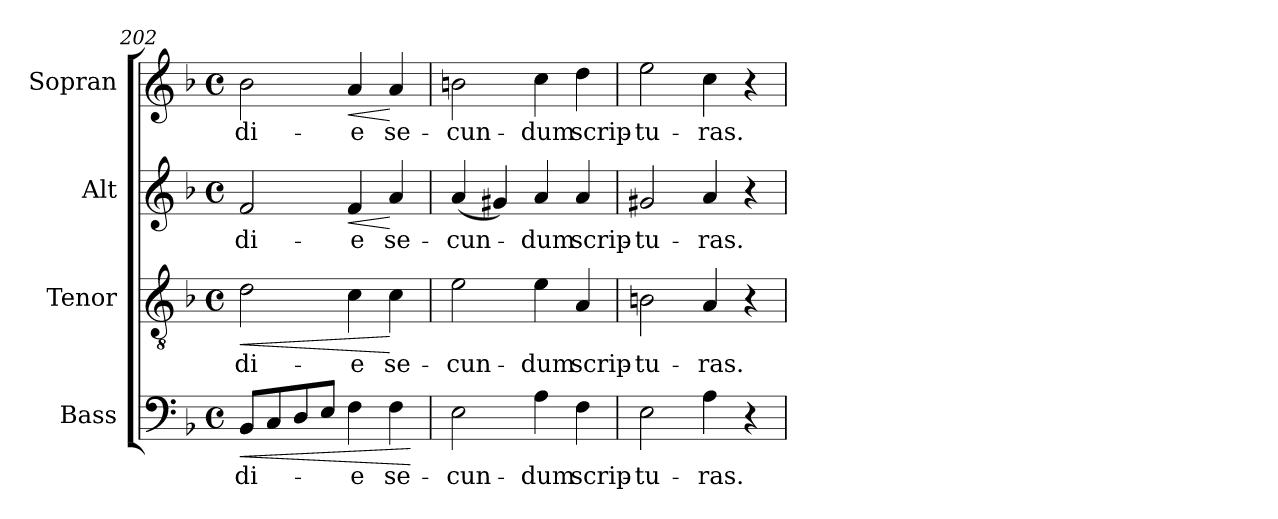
**kern	**text	**dynam	**kern	**text	**dynam	**kern	**text	**dynam	**kern	**text	**dynam
*part4	*part4	*part4	*part3	*part3	*part3	*part2	*part2	*part2	*part1	*part1	*part1
*staff4	*staff4	*staff4	*staff3	*staff3	*staff3	*staff2	*staff2	*staff2	*staff1	*staff1	*staff1
*I"Bass	*	*	*I"Tenor	*	*	*I"Alt	*	*	*I"Sopran	*	*
*I'B.	*	*	*I'T.	*	*	*I'A.	*	*	*I'S.	*	*
*clefF4	*	*	*clefGv2	*	*	*clefG2	*	*	*clefG2	*	*
*k[b-]	*	*	*k[b-]	*	*	*k[b-]	*	*	*k[b-]	*	*
*F:	*	*	*F:	*	*	*F:	*	*	*F:	*	*
*M4/4	*	*	*M4/4	*	*	*M4/4	*	*	*M4/4	*	*
*met(c)	*	*	*met(c)	*	*	*met(c)	*	*	*met(c)	*	*
=202	=202	=202	=202	=202	=202	=202	=202	=202	=202	=202	=202
!	!LO:LY:b	!LO:HP:b	!	!LO:LY:b	!LO:HP:b	!	!LO:LY:b	!	!	!LO:LY:b	!
8BB-/L	di-	<	2d\	di-	<	2f/	di-	.	2b-\	di-	.
8C/	.	.	.	.	.	.	.	.	.	.	.
8D/	.	.	.	.	.	.	.	.	.	.	.
8E/J	.	.	.	.	.	.	.	.	.	.	.
!	!LO:LY:b	!	!	!LO:LY:b	!	!	!LO:LY:b	!LO:HP:b	!	!LO:LY:b	!LO:HP:b
4F\	-e	.	4c\	-e	.	4f/	-e	<	4a/	-e	<
!	!LO:LY:b	!	!	!LO:LY:b	!	!	!LO:LY:b	!	!	!LO:LY:b	!
4F\	se-	.	4c\	se-	[	4a/	se-	[	4a/	se-	[
.	.	[	.	.	.	.	.	.	.	.	.
=203	=203	=203	=203	=203	=203	=203	=203	=203	=203	=203	=203
!	!LO:LY:b	!	!	!LO:LY:b	!	!	!LO:LY:b	!	!	!LO:LY:b	!
2E\	-cun-	.	2e\	-cun-	.	(<4a/	-cun-	.	2bn\	-cun-	.
.	.	.	.	.	.	4g#X/)	.	.	.	.	.
!	!LO:LY:b	!	!	!LO:LY:b	!	!	!LO:LY:b	!	!	!LO:LY:b	!
4A\	-dum	.	4e\	-dum	.	4a/	-dum	.	4cc\	-dum	.
!	!LO:LY:b	!	!	!LO:LY:b	!	!	!LO:LY:b	!	!	!LO:LY:b	!
4F\	scrip-	.	4A/	scrip-	.	4a/	scrip-	.	4dd\	scrip-	.
!!LO:LB:g=z
=204	=204	=204	=204	=204	=204	=204	=204	=204	=204	=204	=204
!	!LO:LY:b	!	!	!LO:LY:b	!	!	!LO:LY:b	!	!	!LO:LY:b	!
2E\	-tu-	.	2Bn\	-tu-	.	2g#X/	-tu-	.	2ee\	-tu-	.
!	!LO:LY:b	!	!	!LO:LY:b	!	!	!LO:LY:b	!	!	!LO:LY:b	!
4A\	-ras.	.	4A/	-ras.	.	4a/	-ras.	.	4cc\	-ras.	.
4r	.	.	4r	.	.	4r	.	.	4r	.	.
=	=	=	=	=	=	=	=	=	=	=	=
*-	*-	*-	*-	*-	*-	*-	*-	*-	*-	*-	*-
